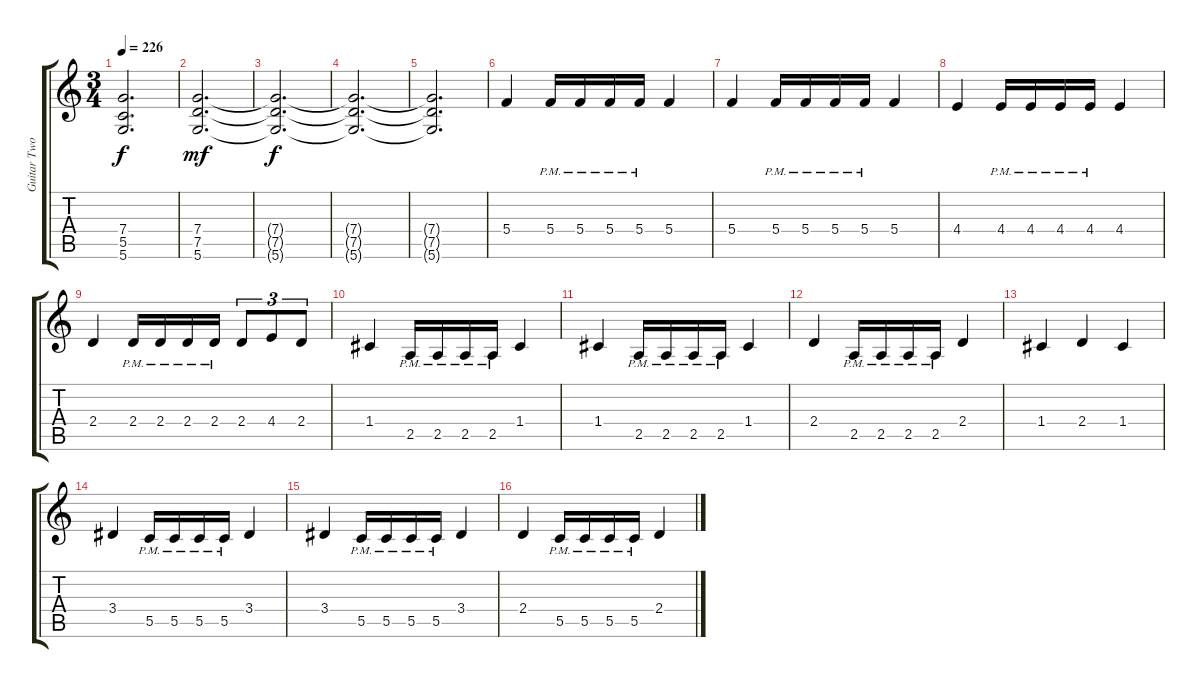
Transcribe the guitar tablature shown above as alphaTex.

\track ("Guitar Two" "Guitar Two") {instrument distortionguitar}
\staff {score tabs}
\tuning (D4 A3 F3 C3 G2 D2) {hide}
\ts (3 4)
\tempo 226
\clef g2
\ks c
(7.4{t} 5.5{t} 5.6{t}).2{d dy f} |
(7.4 7.5 5.6).2{d dy mf} |
(7.4{t} 7.5{t} 5.6{t}).2{d dy f} |
(7.4{t} 7.5{t} 5.6{t}).2{d} |
(7.4{t} 7.5{t} 5.6{t}).2{d} |
5.4.4 5.4{pm}.16 5.4{pm}.16 5.4{pm}.16 5.4{pm}.16 5.4.4 |
5.4.4 5.4{pm}.16 5.4{pm}.16 5.4{pm}.16 5.4{pm}.16 5.4.4 |
4.4.4 4.4{pm}.16 4.4{pm}.16 4.4{pm}.16 4.4{pm}.16 4.4.4 |
2.4.4 2.4{pm}.16 2.4{pm}.16 2.4{pm}.16 2.4{pm}.16 2.4.8{tu (3 2)} 4.4.8{tu (3 2)} 2.4.8{tu (3 2)} |
1.4.4 2.5{pm}.16 2.5{pm}.16 2.5{pm}.16 2.5{pm}.16 1.4.4 |
1.4.4 2.5{pm}.16 2.5{pm}.16 2.5{pm}.16 2.5{pm}.16 1.4.4 |
2.4.4 2.5{pm}.16 2.5{pm}.16 2.5{pm}.16 2.5{pm}.16 2.4.4 |
1.4.4 2.4.4 1.4.4 |
3.4.4 5.5{pm}.16 5.5{pm}.16 5.5{pm}.16 5.5{pm}.16 3.4.4 |
3.4.4 5.5{pm}.16 5.5{pm}.16 5.5{pm}.16 5.5{pm}.16 3.4.4 |
2.4.4 5.5{pm}.16 5.5{pm}.16 5.5{pm}.16 5.5{pm}.16 2.4.4
